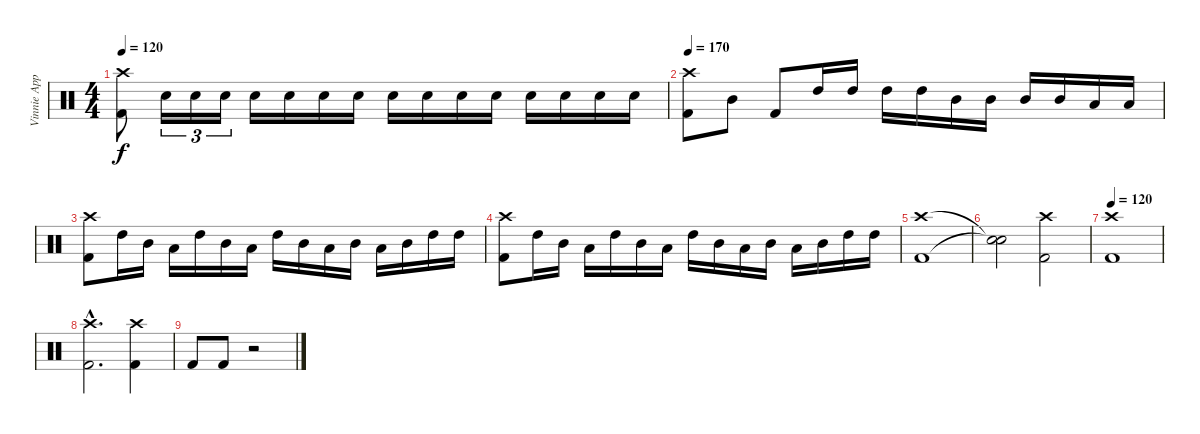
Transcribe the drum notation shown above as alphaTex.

\track ("Vinnie Appice" "Vinnie App") {instrument percussion}
\staff {score}
\articulation defaults
\ts (4 4)
\tempo 120
\clef neutral
\ks c
("Crash high (hit)" "Kick (hit) 2").8{dy f} "Snare (hit) 2".16{tu (3 2)} "Snare (hit) 2".16{tu (3 2)} "Snare (hit) 2".16{tu (3 2)} "Snare (hit) 2".16 "Snare (hit) 2".16 "Snare (hit) 2".16 "Snare (hit) 2".16 "Snare (hit) 2".16 "Snare (hit) 2".16 "Snare (hit) 2".16 "Snare (hit) 2".16 "Snare (hit) 2".16 "Snare (hit) 2".16 "Snare (hit) 2".16 "Snare (hit) 2".16 |
\tempo 170
("Crash high (hit)" "Kick (hit) 2").8 "Mid Tom (hit)".8 "Kick (hit) 2".8 "High Tom (hit)".16 "High Tom (hit)".16 "High Tom (hit)".16 "High Tom (hit)".16 "Mid Tom (hit)".16 "Mid Tom (hit)".16 "Mid Tom (hit)".16 "Mid Tom (hit)".16 "Low Tom (hit)".16 "Low Tom (hit)".16 |
("Crash high (hit)" "Kick (hit) 2").8 "High Tom (hit)".16 "Mid Tom (hit)".16 "Low Tom (hit)".16 "High Tom (hit)".16 "Mid Tom (hit)".16 "Low Tom (hit)".16 "High Tom (hit)".16 "Mid Tom (hit)".16 "Low Tom (hit)".16 "Mid Tom (hit)".16 "Low Tom (hit)".16 "Mid Tom (hit)".16 "High Tom (hit)".16 "High Tom (hit)".16 |
("Crash high (hit)" "Kick (hit) 2").8 "High Tom (hit)".16 "Mid Tom (hit)".16 "Low Tom (hit)".16 "High Tom (hit)".16 "Mid Tom (hit)".16 "Low Tom (hit)".16 "High Tom (hit)".16 "Mid Tom (hit)".16 "Low Tom (hit)".16 "Mid Tom (hit)".16 "Low Tom (hit)".16 "Mid Tom (hit)".16 "High Tom (hit)".16 "High Tom (hit)".16 |
("Crash high (hit)" "Kick (hit) 2").1 |
("Snare (hit)"{t} "Snare (hit)"{t}).2 ("Crash high (hit)" "Kick (hit) 2").2 |
\tempo 120
("Crash high (hit)" "Kick (hit) 2").1 |
("Crash high (hit)"{hac} "Kick (hit) 2"{hac}).2{d} ("Crash high (hit)" "Kick (hit) 2").4 |
"Kick (hit) 2".8 "Kick (hit) 2".8 r.2
